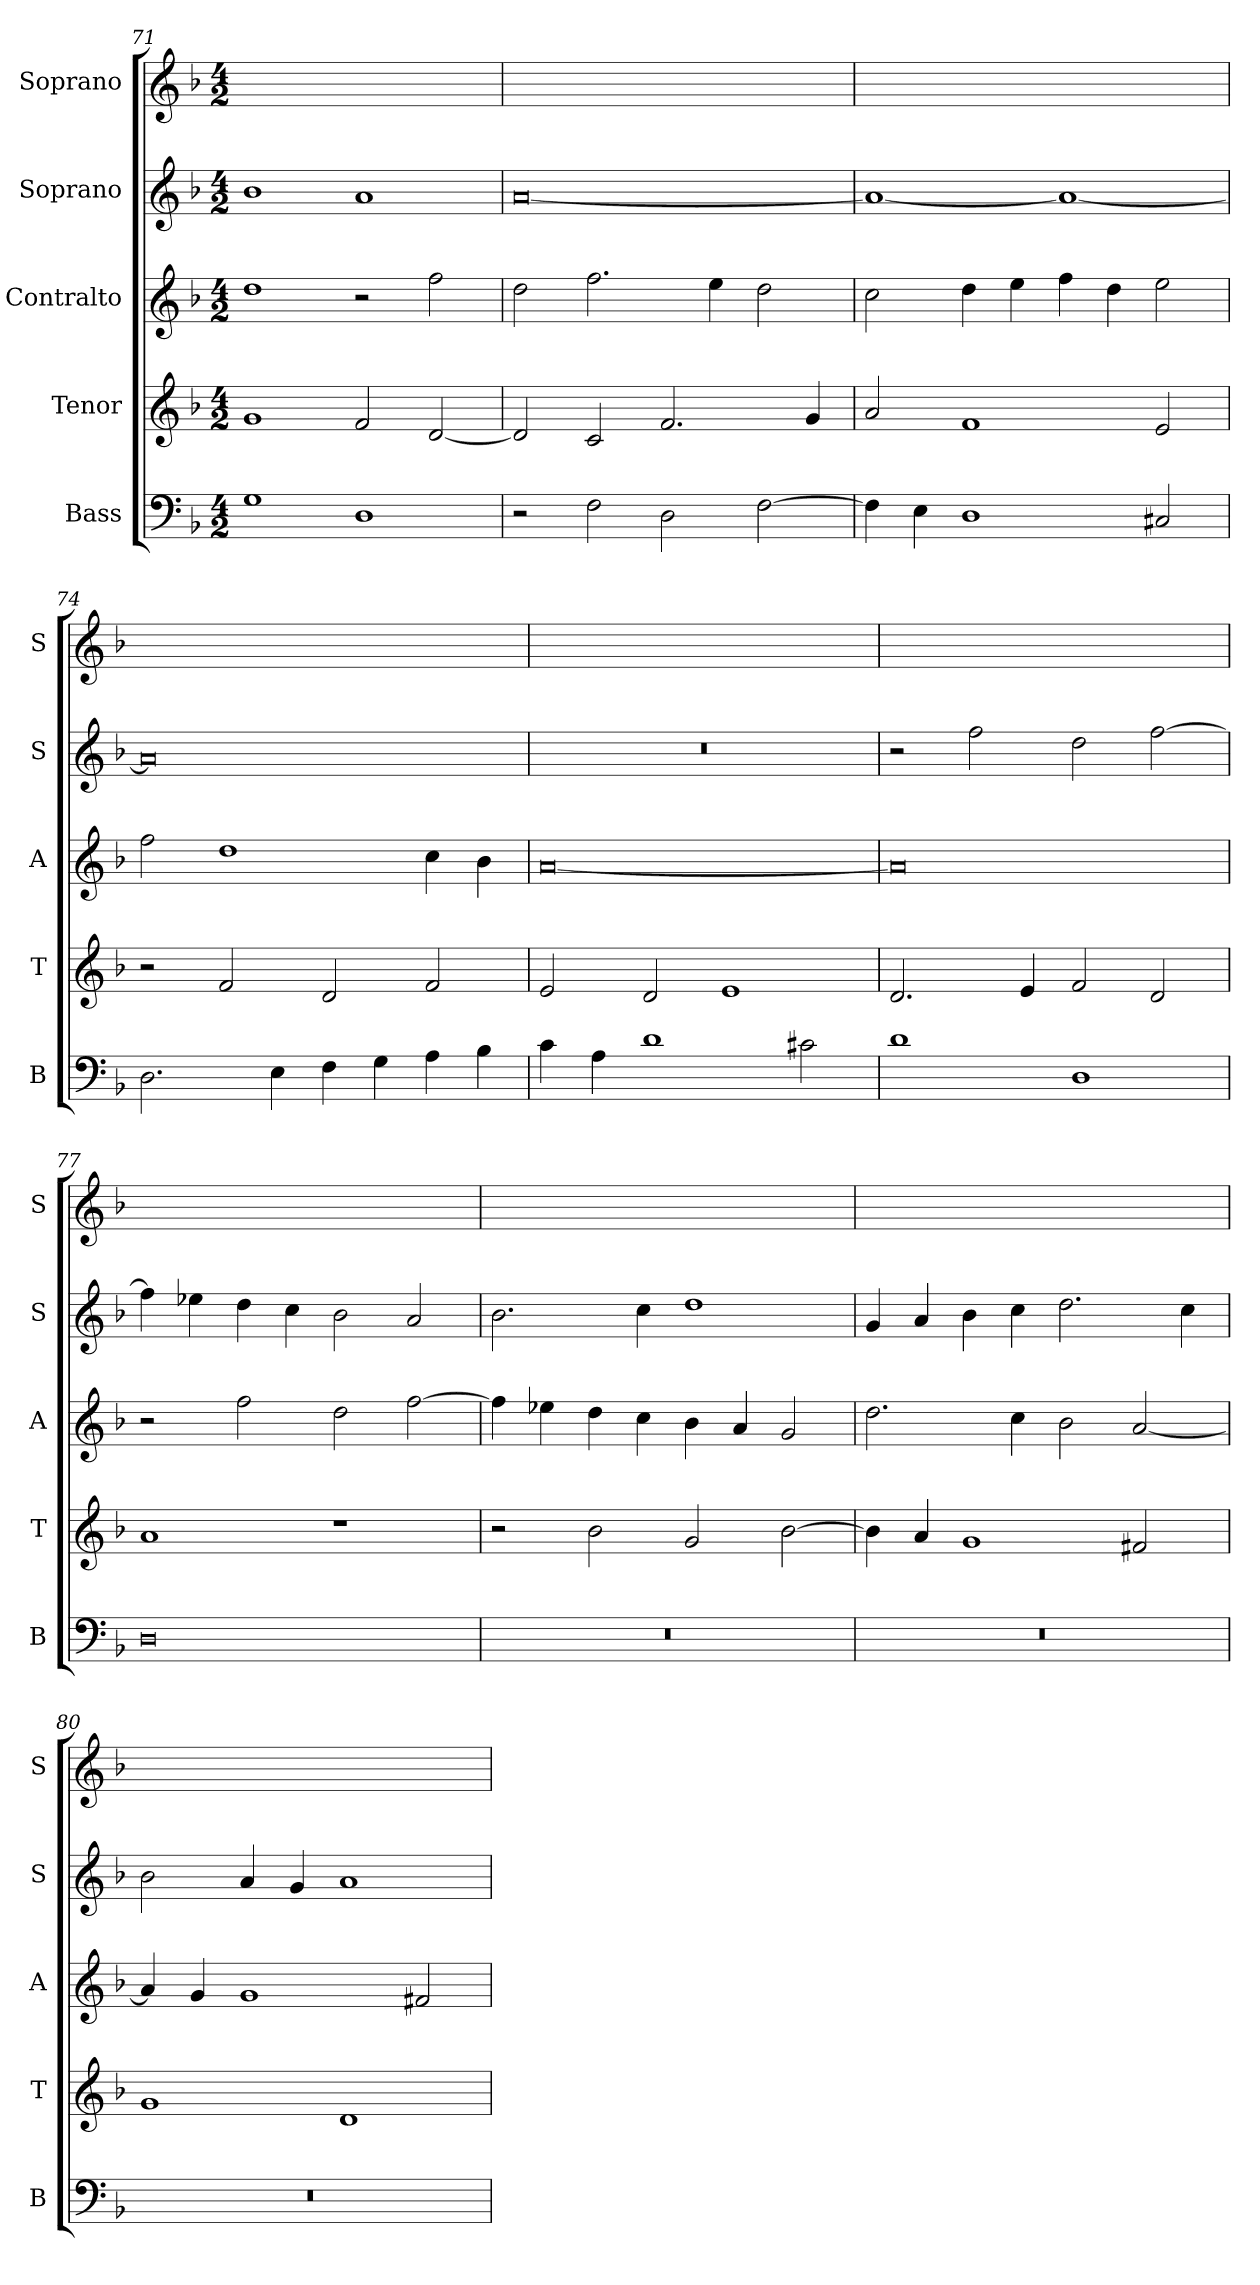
**kern	**kern	**kern	**kern	**kern
*part5	*part4	*part3	*part2	*part1
*staff5	*staff4	*staff3	*staff2	*staff1
*I"Bass	*I"Tenor	*I"Contralto	*I"Soprano	*I"Soprano
*I'B	*I'T	*I'A	*I'S	*I'S
*clefF4	*clefG2	*clefG2	*clefG2	*clefG2
*k[b-]	*k[b-]	*k[b-]	*k[b-]	*k[b-]
*G:dor	*G:dor	*G:dor	*G:dor	*G:dor
*M4/2	*M4/2	*M4/2	*M4/2	*M4/2
=71	=71	=71	=71	=71
1G	1g	1dd	1b-	0ryy
1D	2f	2r	1a	.
.	[2d	2ff	.	.
=72	=72	=72	=72	=72
2r	2d]	2dd	[0a	0ryy
2F	2c	2.ff	.	.
2D	2.f	.	.	.
.	.	4ee	.	.
[2F	.	2dd	.	.
.	4g	.	.	.
=73	=73	=73	=73	=73
4F]	2a	2cc	1a_	0ryy
4E	.	.	.	.
1D	1f	4dd	.	.
.	.	4ee	.	.
.	.	4ff	1a_	.
.	.	4dd	.	.
2C#X	2e	2ee	.	.
=74	=74	=74	=74	=74
2.D	2r	2ff	0a]	0ryy
.	2f	1dd	.	.
4E	.	.	.	.
4F	2d	.	.	.
4G	.	.	.	.
4A	2f	4cc	.	.
4B-	.	4b-	.	.
=75	=75	=75	=75	=75
4c	2e	[0a	0r	0ryy
4A	.	.	.	.
1d	2d	.	.	.
.	1e	.	.	.
2c#X	.	.	.	.
=76	=76	=76	=76	=76
1d	2.d	0a]	2r	0ryy
.	.	.	2ff	.
.	4e	.	.	.
1D	2f	.	2dd	.
.	2d	.	[2ff	.
=77	=77	=77	=77	=77
0D	1a	2r	4ff]	0ryy
.	.	.	4ee-X	.
.	.	2ff	4dd	.
.	.	.	4cc	.
.	1r	2dd	2b-	.
.	.	[2ff	2a	.
=78	=78	=78	=78	=78
0r	2r	4ff]	2.b-	0ryy
.	.	4ee-X	.	.
.	2b-	4dd	.	.
.	.	4cc	4cc	.
.	2g	4b-	1dd	.
.	.	4a	.	.
.	[2b-	2g	.	.
=79	=79	=79	=79	=79
0r	4b-]	2.dd	4g	0ryy
.	4a	.	4a	.
.	1g	.	4b-	.
.	.	4cc	4cc	.
.	.	2b-	2.dd	.
.	2f#X	[2a	.	.
.	.	.	4cc	.
=80	=80	=80	=80	=80
0r	1g	4a]	2b-	0ryy
.	.	4g	.	.
.	.	1g	4a	.
.	.	.	4g	.
.	1d	.	1a	.
.	.	2f#X	.	.
=	=	=	=	=
*-	*-	*-	*-	*-
